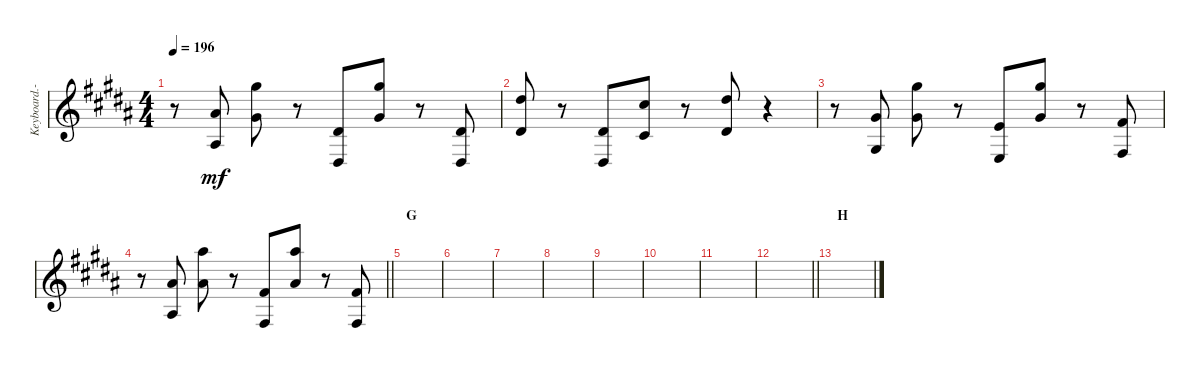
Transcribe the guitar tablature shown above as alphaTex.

\track ("Keyboard.-II" "Keyboard.-") {instrument glockenspiel}
\staff {score}
\tuning (E4 B3 G3 D3 A2 E2 B1) {hide}
\ts (4 4)
\tempo 196
\clef g2
\ks b
r.8{dy mf} (6.1 3.3).8 (16.1 13.3).8 r.8 (4.2 1.4).8 (16.1 13.3).8 r.8 (4.2 1.4).8 |
(11.1 8.3).8 r.8 (4.2 1.4).8 (9.1 6.3).8 r.8 (11.1 8.3).8 r.4 |
r.8 (4.1 1.3).8 (16.1 13.3).8 r.8 (0.1 2.4).8 (16.1 13.3).8 r.8 (2.1 4.4).8 |
\barLineRight lightlight
r.8 (6.1 3.3).8 (18.1 15.3).8 r.8 (2.1 4.4).8 (18.1 15.3).8 r.8 (2.1 4.4).8 |
\section ("" "G")
|
|
|
|
|
|
|
\barLineRight lightlight
|
\section ("" "H")
